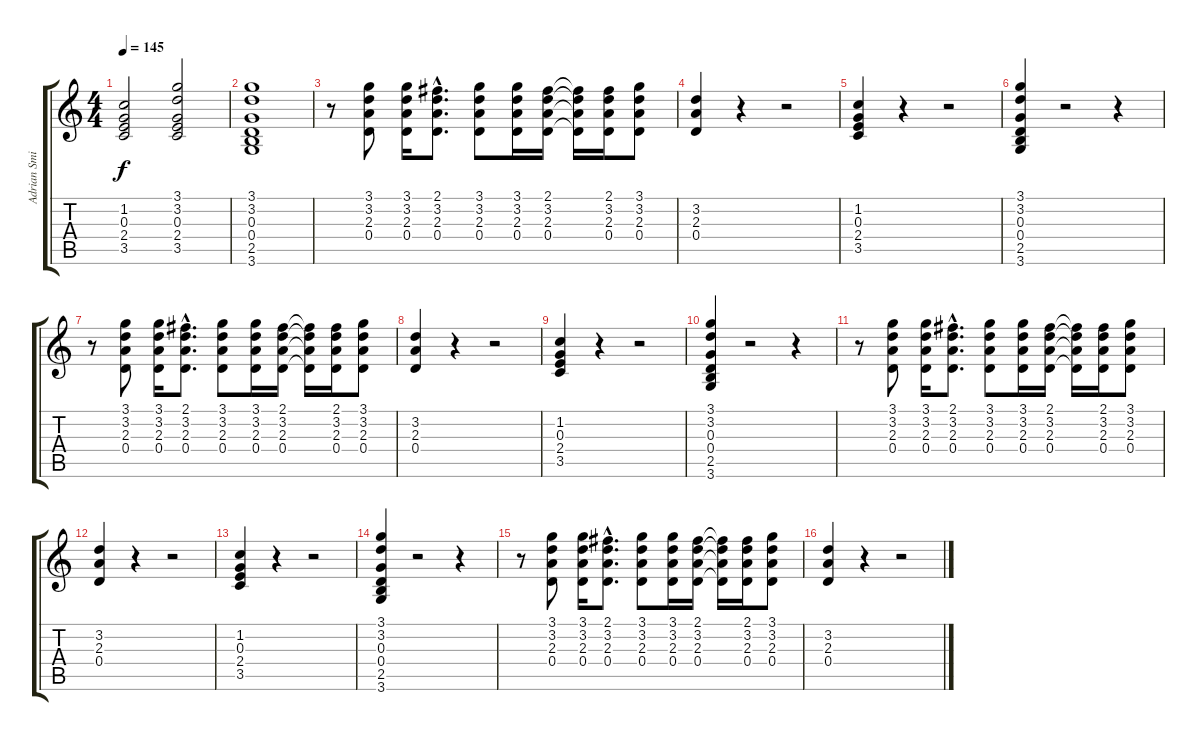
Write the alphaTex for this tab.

\track ("Adrian Smith" "Adrian Smi") {instrument distortionguitar}
\staff {score tabs}
\tuning (E4 B3 G3 D3 A2 E2) {hide}
\ts (4 4)
\tempo 145
\clef g2
\ks c
(1.2 0.3 2.4 3.5).2{dy f} (3.1 3.2 0.3 2.4 3.5).2 |
(3.1 3.2 0.3 0.4 2.5 3.6).1 |
r.8 (3.1 3.2 2.3 0.4).8 (3.1 3.2 2.3 0.4).16 (2.1{hac} 3.2{hac} 2.3{hac} 0.4{hac}).8{d} (3.1 3.2 2.3 0.4).8 (3.1 3.2 2.3 0.4).16 (2.1 3.2 2.3 0.4).16 (2.1{t} 3.2{t} 2.3{t} 0.4{t}).16 (2.1 3.2 2.3 0.4).16 (3.1 3.2 2.3 0.4).8 |
(3.2 2.3 0.4).4 r.4 r.2 |
(1.2 0.3 2.4 3.5).4 r.4 r.2 |
(3.1 3.2 0.3 0.4 2.5 3.6).4 r.2 r.4 |
r.8 (3.1 3.2 2.3 0.4).8 (3.1 3.2 2.3 0.4).16 (2.1{hac} 3.2{hac} 2.3{hac} 0.4{hac}).8{d} (3.1 3.2 2.3 0.4).8 (3.1 3.2 2.3 0.4).16 (2.1 3.2 2.3 0.4).16 (2.1{t} 3.2{t} 2.3{t} 0.4{t}).16 (2.1 3.2 2.3 0.4).16 (3.1 3.2 2.3 0.4).8 |
(3.2 2.3 0.4).4 r.4 r.2 |
(1.2 0.3 2.4 3.5).4 r.4 r.2 |
(3.1 3.2 0.3 0.4 2.5 3.6).4 r.2 r.4 |
r.8 (3.1 3.2 2.3 0.4).8 (3.1 3.2 2.3 0.4).16 (2.1{hac} 3.2{hac} 2.3{hac} 0.4{hac}).8{d} (3.1 3.2 2.3 0.4).8 (3.1 3.2 2.3 0.4).16 (2.1 3.2 2.3 0.4).16 (2.1{t} 3.2{t} 2.3{t} 0.4{t}).16 (2.1 3.2 2.3 0.4).16 (3.1 3.2 2.3 0.4).8 |
(3.2 2.3 0.4).4 r.4 r.2 |
(1.2 0.3 2.4 3.5).4 r.4 r.2 |
(3.1 3.2 0.3 0.4 2.5 3.6).4 r.2 r.4 |
r.8 (3.1 3.2 2.3 0.4).8 (3.1 3.2 2.3 0.4).16 (2.1{hac} 3.2{hac} 2.3{hac} 0.4{hac}).8{d} (3.1 3.2 2.3 0.4).8 (3.1 3.2 2.3 0.4).16 (2.1 3.2 2.3 0.4).16 (2.1{t} 3.2{t} 2.3{t} 0.4{t}).16 (2.1 3.2 2.3 0.4).16 (3.1 3.2 2.3 0.4).8 |
(3.2 2.3 0.4).4 r.4 r.2
